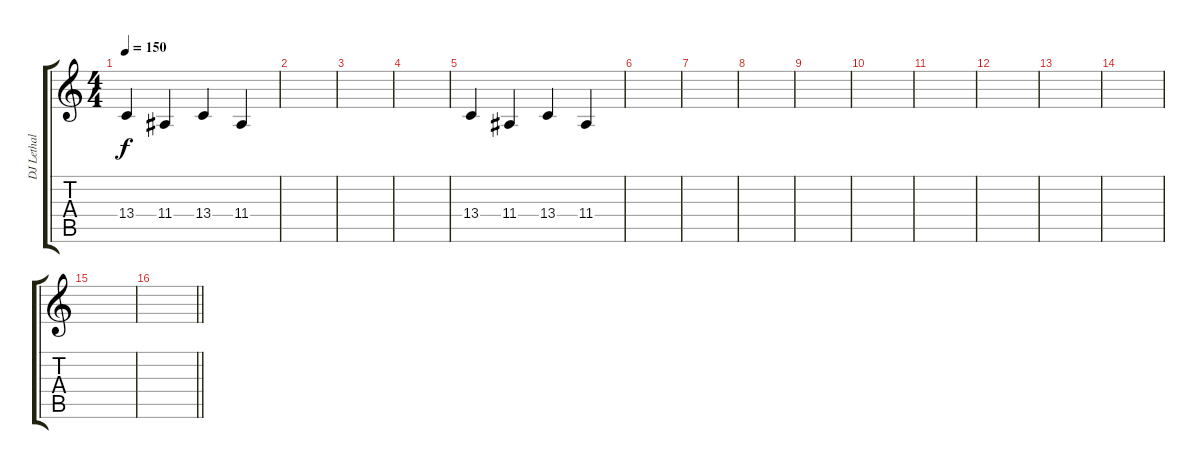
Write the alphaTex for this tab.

\track ("DJ Lethal (Piano)" "DJ Lethal ") {instrument brightacousticpiano}
\staff {score tabs}
\tuning (Db4 Ab3 E3 B2 Gb2 Db2) {hide}
\ts (4 4)
\tempo 150
\clef g2
\ks c
13.4.4{dy f} 11.4.4 13.4.4 11.4.4 |
|
|
|
13.4.4 11.4.4 13.4.4 11.4.4 |
|
|
|
|
|
|
|
|
|
|
\barLineRight lightlight
